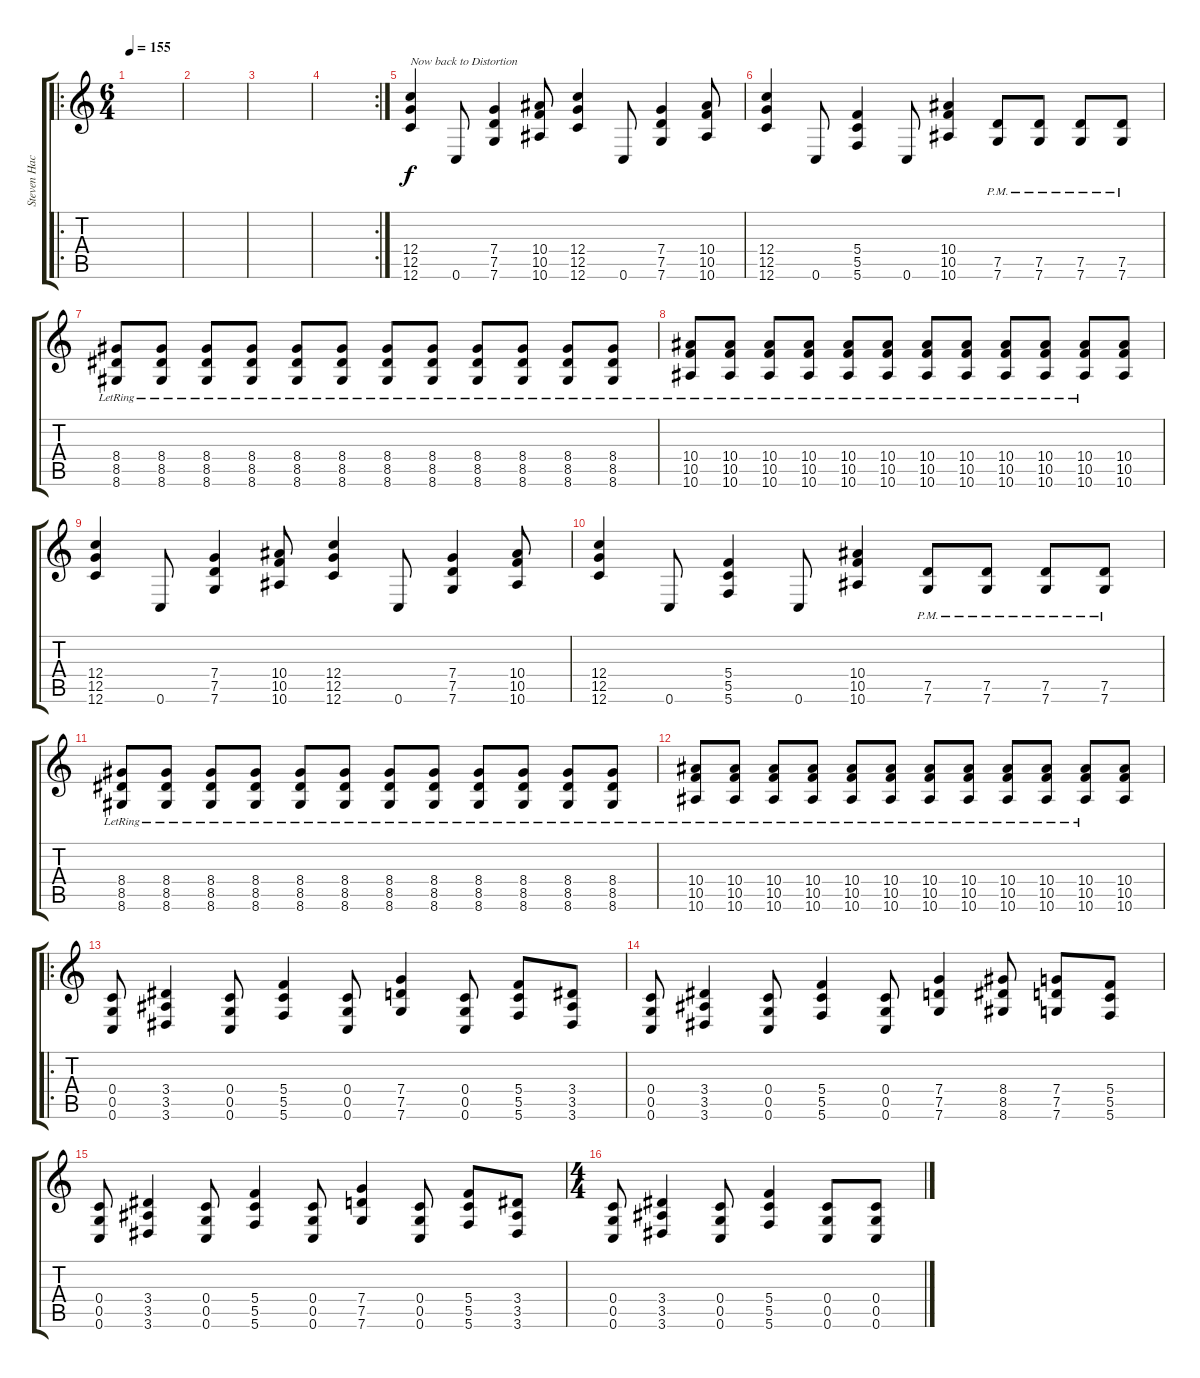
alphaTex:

\track ("Steven Hackney 1" "Steven Hac") {instrument distortionguitar bank 255}
\staff {score tabs}
\tuning (D4 A3 F3 C3 G2 C2) {hide}
\ro
\ts (6 4)
\tempo 155
\clef g2
\ks c
|
|
|
\rc 2
|
(12.4 12.5 12.6).4{txt "Now back to Distortion" dy f} 0.6.8 (7.4 7.5 7.6).4 (10.4 10.5 10.6).8 (12.4 12.5 12.6).4 0.6.8 (7.4 7.5 7.6).4 (10.4 10.5 10.6).8 |
(12.4 12.5 12.6).4 0.6.8 (5.4 5.5 5.6).4 0.6.8 (10.4 10.5 10.6).4 (7.5{pm} 7.6).8 (7.5{pm} 7.6).8 (7.5{pm} 7.6).8 (7.5{pm} 7.6).8 |
(8.4{lr} 8.5{lr} 8.6{lr}).8 (8.4{lr} 8.5{lr} 8.6{lr}).8 (8.4{lr} 8.5{lr} 8.6{lr}).8 (8.4{lr} 8.5{lr} 8.6{lr}).8 (8.4{lr} 8.5{lr} 8.6{lr}).8 (8.4{lr} 8.5{lr} 8.6{lr}).8 (8.4{lr} 8.5{lr} 8.6{lr}).8 (8.4{lr} 8.5{lr} 8.6{lr}).8 (8.4{lr} 8.5{lr} 8.6{lr}).8 (8.4{lr} 8.5{lr} 8.6{lr}).8 (8.4{lr} 8.5{lr} 8.6{lr}).8 (8.4{lr} 8.5{lr} 8.6{lr}).8 |
(10.4{lr} 10.5{lr} 10.6{lr}).8 (10.4{lr} 10.5{lr} 10.6{lr}).8 (10.4{lr} 10.5{lr} 10.6{lr}).8 (10.4{lr} 10.5{lr} 10.6{lr}).8 (10.4{lr} 10.5{lr} 10.6{lr}).8 (10.4{lr} 10.5{lr} 10.6{lr}).8 (10.4{lr} 10.5{lr} 10.6{lr}).8 (10.4{lr} 10.5{lr} 10.6{lr}).8 (10.4{lr} 10.5{lr} 10.6{lr}).8 (10.4{lr} 10.5{lr} 10.6{lr}).8 (10.4{lr} 10.5{lr} 10.6{lr}).8 (10.4 10.5 10.6).8 |
(12.4 12.5 12.6).4 0.6.8 (7.4 7.5 7.6).4 (10.4 10.5 10.6).8 (12.4 12.5 12.6).4 0.6.8 (7.4 7.5 7.6).4 (10.4 10.5 10.6).8 |
(12.4 12.5 12.6).4 0.6.8 (5.4 5.5 5.6).4 0.6.8 (10.4 10.5 10.6).4 (7.5{pm} 7.6).8 (7.5{pm} 7.6).8 (7.5{pm} 7.6).8 (7.5{pm} 7.6).8 |
(8.4{lr} 8.5{lr} 8.6{lr}).8 (8.4{lr} 8.5{lr} 8.6{lr}).8 (8.4{lr} 8.5{lr} 8.6{lr}).8 (8.4{lr} 8.5{lr} 8.6{lr}).8 (8.4{lr} 8.5{lr} 8.6{lr}).8 (8.4{lr} 8.5{lr} 8.6{lr}).8 (8.4{lr} 8.5{lr} 8.6{lr}).8 (8.4{lr} 8.5{lr} 8.6{lr}).8 (8.4{lr} 8.5{lr} 8.6{lr}).8 (8.4{lr} 8.5{lr} 8.6{lr}).8 (8.4{lr} 8.5{lr} 8.6{lr}).8 (8.4{lr} 8.5{lr} 8.6{lr}).8 |
(10.4{lr} 10.5{lr} 10.6{lr}).8 (10.4{lr} 10.5{lr} 10.6{lr}).8 (10.4{lr} 10.5{lr} 10.6{lr}).8 (10.4{lr} 10.5{lr} 10.6{lr}).8 (10.4{lr} 10.5{lr} 10.6{lr}).8 (10.4{lr} 10.5{lr} 10.6{lr}).8 (10.4{lr} 10.5{lr} 10.6{lr}).8 (10.4{lr} 10.5{lr} 10.6{lr}).8 (10.4{lr} 10.5{lr} 10.6{lr}).8 (10.4{lr} 10.5{lr} 10.6{lr}).8 (10.4{lr} 10.5{lr} 10.6{lr}).8 (10.4 10.5 10.6).8 |
\ro
(0.4 0.5 0.6).8 (3.4 3.5 3.6).4 (0.4 0.5 0.6).8 (5.4 5.5 5.6).4 (0.4 0.5 0.6).8 (7.4 7.5 7.6).4 (0.4 0.5 0.6).8 (5.4 5.5 5.6).8 (3.4 3.5 3.6).8 |
(0.4 0.5 0.6).8 (3.4 3.5 3.6).4 (0.4 0.5 0.6).8 (5.4 5.5 5.6).4 (0.4 0.5 0.6).8 (7.4 7.5 7.6).4 (8.4 8.5 8.6).8 (7.4 7.5 7.6).8 (5.4 5.5 5.6).8 |
(0.4 0.5 0.6).8 (3.4 3.5 3.6).4 (0.4 0.5 0.6).8 (5.4 5.5 5.6).4 (0.4 0.5 0.6).8 (7.4 7.5 7.6).4 (0.4 0.5 0.6).8 (5.4 5.5 5.6).8 (3.4 3.5 3.6).8 |
\ts (4 4)
(0.4 0.5 0.6).8 (3.4 3.5 3.6).4 (0.4 0.5 0.6).8 (5.4 5.5 5.6).4 (0.4 0.5 0.6).8 (0.4 0.5 0.6).8
